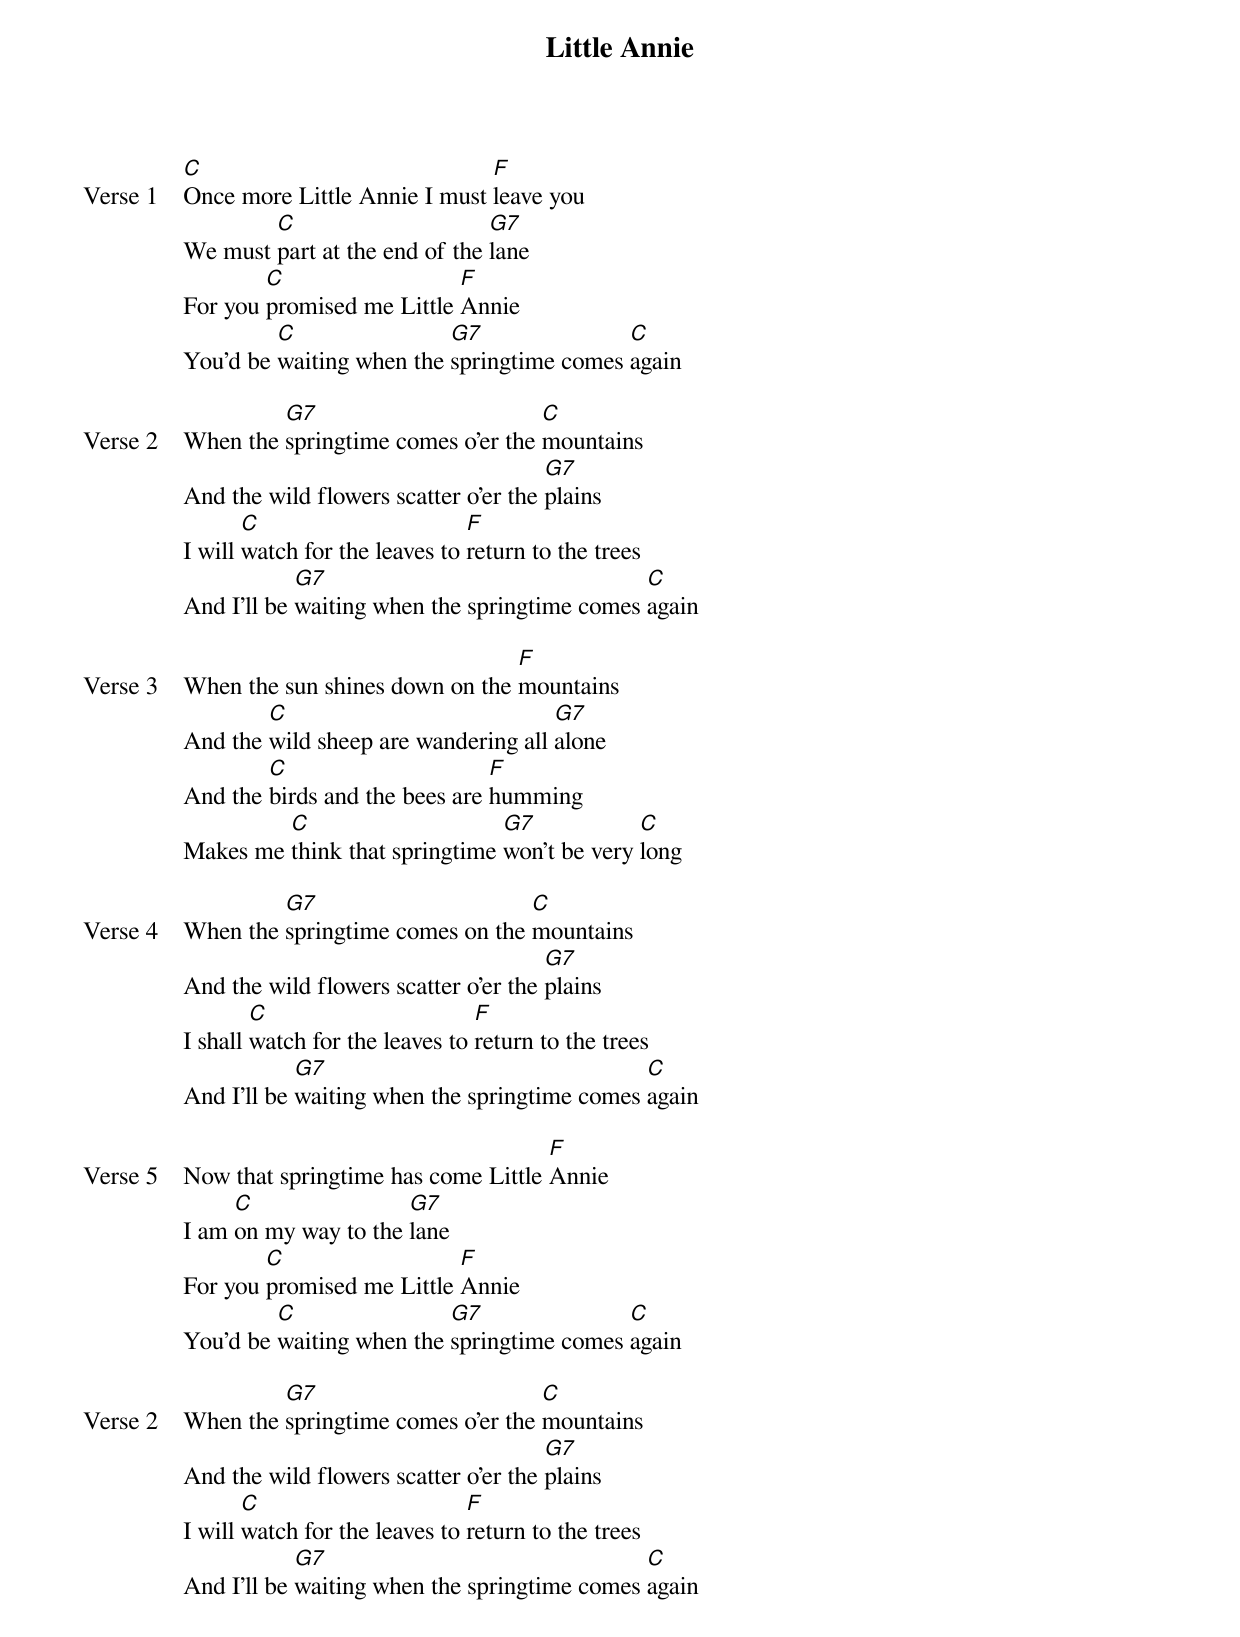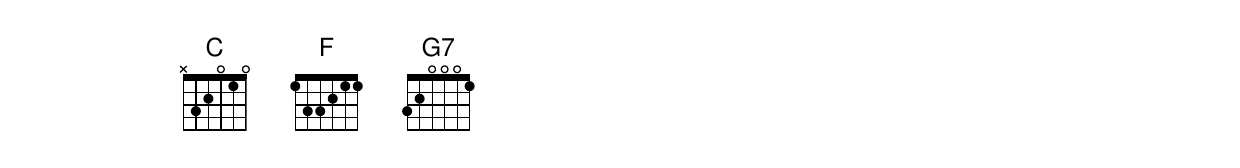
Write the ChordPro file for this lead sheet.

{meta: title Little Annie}
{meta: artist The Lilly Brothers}
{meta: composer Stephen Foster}

{start_of_verse: Verse 1}
[C]Once more Little Annie I must [F]leave you
We must [C]part at the end of the [G7]lane
For you [C]promised me Little [F]Annie
You’d be [C]waiting when the [G7]springtime comes [C]again
{end_of_verse}

{start_of_verse: Verse 2}
When the [G7]springtime comes o’er the [C]mountains
And the wild flowers scatter o’er the [G7]plains
I will [C]watch for the leaves to [F]return to the trees
And I’ll be [G7]waiting when the springtime comes [C]again
{end_of_verse}

{start_of_verse: Verse 3}
When the sun shines down on the [F]mountains
And the [C]wild sheep are wandering all [G7]alone
And the [C]birds and the bees are [F]humming
Makes me [C]think that springtime [G7]won’t be very [C]long
{end_of_verse}

{start_of_verse: Verse 4}
When the [G7]springtime comes on the [C]mountains
And the wild flowers scatter o’er the [G7]plains
I shall [C]watch for the leaves to [F]return to the trees
And I’ll be [G7]waiting when the springtime comes [C]again
{end_of_verse}

{start_of_verse: Verse 5}
Now that springtime has come Little [F]Annie
I am [C]on my way to the [G7]lane
For you [C]promised me Little [F]Annie
You’d be [C]waiting when the [G7]springtime comes [C]again
{end_of_verse}

{start_of_verse: Verse 2}
When the [G7]springtime comes o’er the [C]mountains
And the wild flowers scatter o’er the [G7]plains
I will [C]watch for the leaves to [F]return to the trees
And I’ll be [G7]waiting when the springtime comes [C]again
{end_of_verse}
